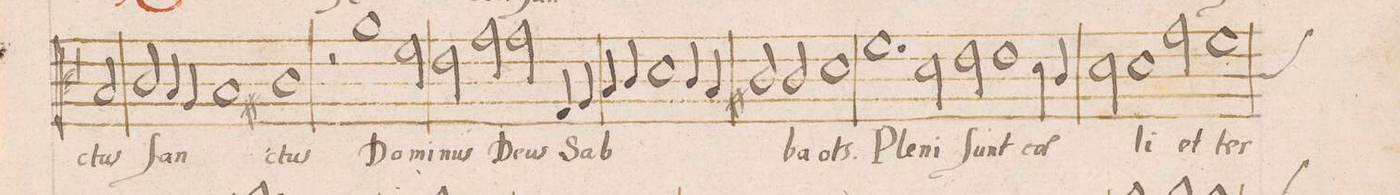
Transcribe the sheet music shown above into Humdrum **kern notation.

**kern	**text
*I"DISCANTVS	*
*clefC3	*
*k[]	*
*met(C|)	*
*M2/1	*
2B/	-ctus
2cny/	ſan-
4B/	.
4A/	.
=10-	=10-
1B	.
1c#X	-ctus
=11-	=11-
2r	.
1a	Do-
2f\	-mi-
=12-	=12-
2e\	-nus
2g\	De-
2g\	-us
4G/	Sab-
4A/	.
=13-	=13-
4B/	.
4cny/	.
1d	.
4c/	.
4B/	.
=14-	=14-
2c#X/	.
2c#/	-ba-
1d	-oth.
=15-	=15-
1.f	Ple-
2d\	-ni
=16-	=16-
2e\	ſunt
1e	coe-
4d\	.
4cny/	.
=17-	=17-
2d\	.
1d	-li
2g\	et
=18-	=18-
1f	ter-
*custos:c	*
*-	*-
